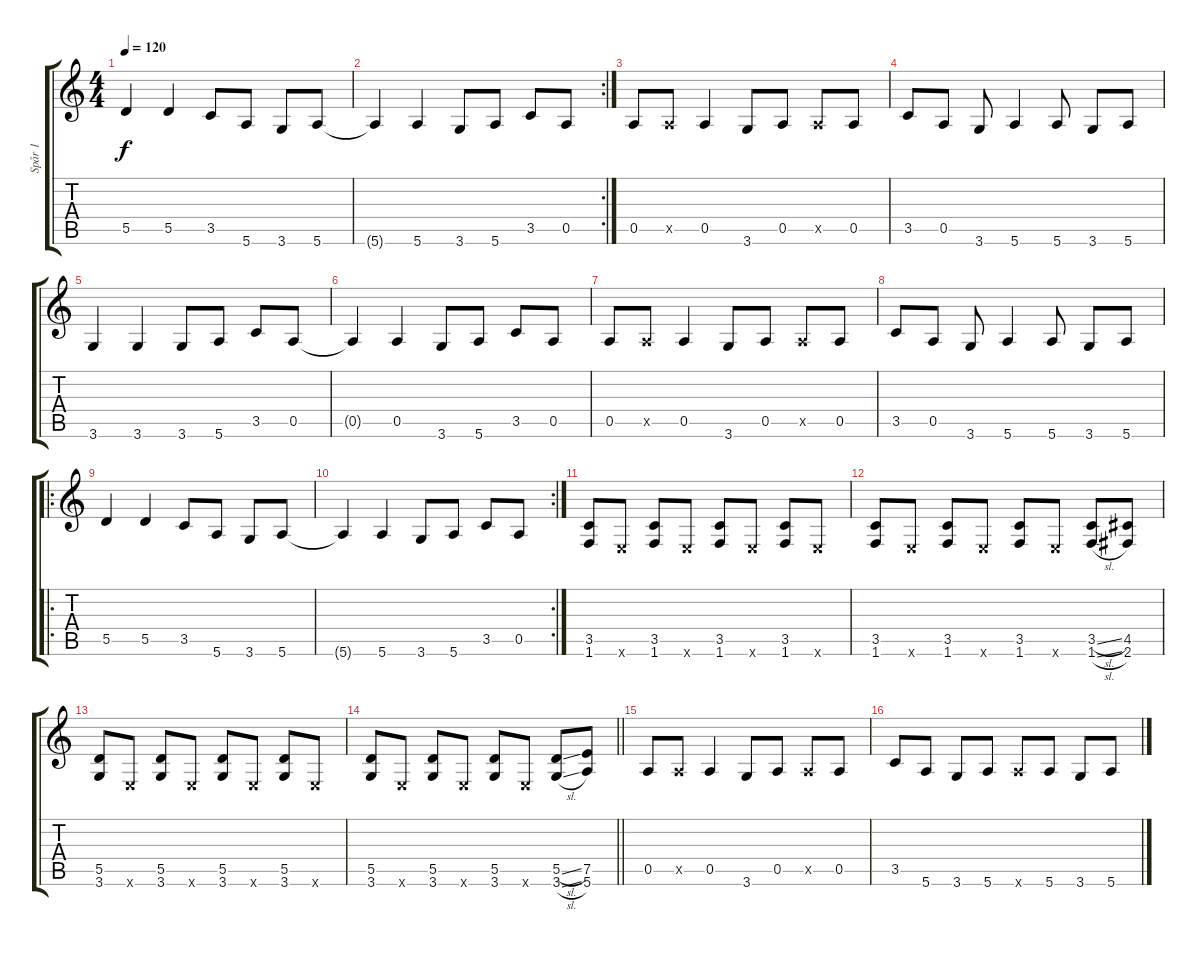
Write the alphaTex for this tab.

\track ("Spår 1" "Spår 1") {instrument distortionguitar}
\staff {score tabs}
\tuning (E4 B3 G3 D3 A2 E2) {hide}
\ts (4 4)
\tempo 120
\clef g2
\ks c
5.5.4{dy f} 5.5.4 3.5.8 5.6.8 3.6.8 5.6.8 |
\rc 2
5.6{t}.4 5.6.4 3.6.8 5.6.8 3.5.8 0.5.8 |
0.5.8 0.5{x}.8 0.5.4 3.6.8 0.5.8 0.5{x}.8 0.5.8 |
3.5.8 0.5.8 3.6.8 5.6.4 5.6.8 3.6.8 5.6.8 |
3.6.4 3.6.4 3.6.8 5.6.8 3.5.8 0.5.8 |
0.5{t}.4 0.5.4 3.6.8 5.6.8 3.5.8 0.5.8 |
0.5.8 0.5{x}.8 0.5.4 3.6.8 0.5.8 0.5{x}.8 0.5.8 |
3.5.8 0.5.8 3.6.8 5.6.4 5.6.8 3.6.8 5.6.8 |
\ro
5.5.4 5.5.4 3.5.8 5.6.8 3.6.8 5.6.8 |
\rc 2
5.6{t}.4 5.6.4 3.6.8 5.6.8 3.5.8 0.5.8 |
(3.5 1.6).8 0.6{x}.8 (3.5 1.6).8 0.6{x}.8 (3.5 1.6).8 0.6{x}.8 (3.5 1.6).8 0.6{x}.8 |
(3.5 1.6).8 0.6{x}.8 (3.5 1.6).8 0.6{x}.8 (3.5 1.6).8 0.6{x}.8 (3.5{sl} 1.6{sl}).8 (4.5 2.6).8 |
(5.5 3.6).8 0.6{x}.8 (5.5 3.6).8 0.6{x}.8 (5.5 3.6).8 0.6{x}.8 (5.5 3.6).8 0.6{x}.8 |
\barLineRight lightlight
(5.5 3.6).8 0.6{x}.8 (5.5 3.6).8 0.6{x}.8 (5.5 3.6).8 0.6{x}.8 (5.5{sl} 3.6{sl}).8 (7.5 5.6).8 |
0.5.8 0.5{x}.8 0.5.4 3.6.8 0.5.8 0.5{x}.8 0.5.8 |
3.5.8 5.6.8 3.6.8 5.6.8 5.6{x}.8 5.6.8 3.6.8 5.6.8
